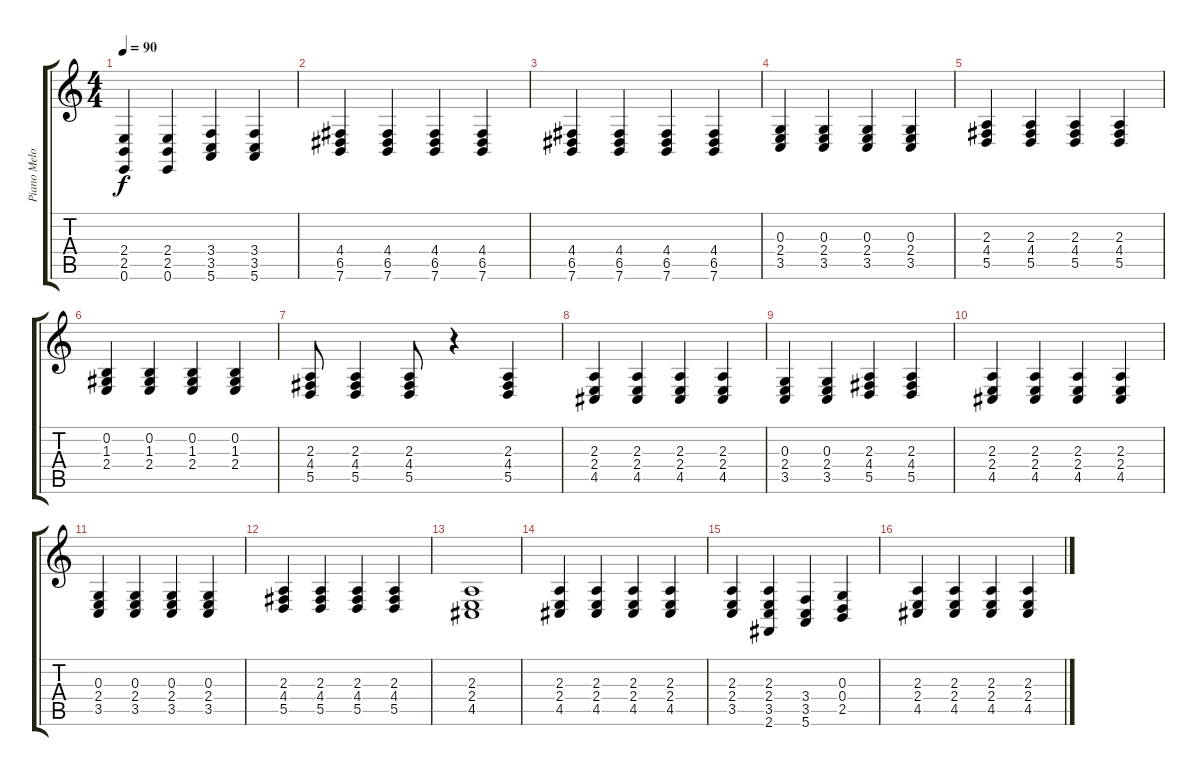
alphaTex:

\track ("Piano Melody" "Piano Melo") {instrument electricgrandpiano}
\staff {score tabs}
\tuning (E4 B3 G3 D3 A2 E2) {hide}
\ts (4 4)
\tempo 90
\clef g2
\ks c
(2.4 2.5 0.6).4{dy f} (2.4 2.5 0.6).4 (3.4 3.5 5.6).4 (3.4 3.5 5.6).4 |
(4.4 6.5 7.6).4 (4.4 6.5 7.6).4 (4.4 6.5 7.6).4 (4.4 6.5 7.6).4 |
(4.4 6.5 7.6).4 (4.4 6.5 7.6).4 (4.4 6.5 7.6).4 (4.4 6.5 7.6).4 |
(0.3 2.4 3.5).4 (0.3 2.4 3.5).4 (0.3 2.4 3.5).4 (0.3 2.4 3.5).4 |
(2.3 4.4 5.5).4 (2.3 4.4 5.5).4 (2.3 4.4 5.5).4 (2.3 4.4 5.5).4 |
(0.2 1.3 2.4).4 (0.2 1.3 2.4).4 (0.2 1.3 2.4).4 (0.2 1.3 2.4).4 |
(2.3 4.4 5.5).8 (2.3 4.4 5.5).4 (2.3 4.4 5.5).8 r.4 (2.3 4.4 5.5).4 |
(2.3 2.4 4.5).4 (2.3 2.4 4.5).4 (2.3 2.4 4.5).4 (2.3 2.4 4.5).4 |
(0.3 2.4 3.5).4 (0.3 2.4 3.5).4 (2.3 4.4 5.5).4 (2.3 4.4 5.5).4 |
(2.3 2.4 4.5).4 (2.3 2.4 4.5).4 (2.3 2.4 4.5).4 (2.3 2.4 4.5).4 |
(0.3 2.4 3.5).4 (0.3 2.4 3.5).4 (0.3 2.4 3.5).4 (0.3 2.4 3.5).4 |
(2.3 4.4 5.5).4 (2.3 4.4 5.5).4 (2.3 4.4 5.5).4 (2.3 4.4 5.5).4 |
(2.3 2.4 4.5).1 |
(2.3 2.4 4.5).4 (2.3 2.4 4.5).4 (2.3 2.4 4.5).4 (2.3 2.4 4.5).4 |
(2.3 2.4 3.5).4 (2.3 2.4 3.5 2.6).4 (3.4 3.5 5.6).4 (0.3 0.4 2.5).4 |
(2.3 2.4 4.5).4 (2.3 2.4 4.5).4 (2.3 2.4 4.5).4 (2.3 2.4 4.5).4
